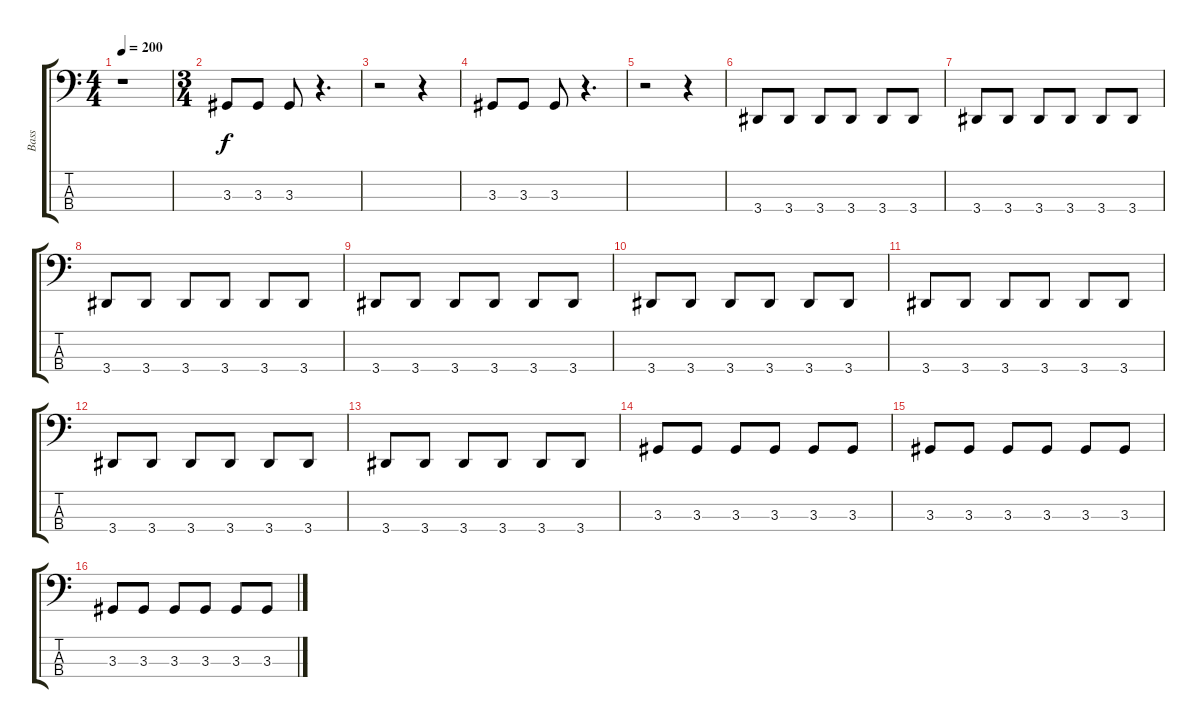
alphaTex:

\track ("Bass" "Bass") {instrument electricbassfinger}
\staff {score tabs}
\tuning (Eb2 Bb1 F1 C1) {hide}
\ts (4 4)
\tempo 200
\clef f4
\ks c
r.1{dy f instrument electricbassfinger} |
\ts (3 4)
3.3.8 3.3.8 3.3.8 r.4{d} |
r.2 r.4 |
3.3.8 3.3.8 3.3.8 r.4{d} |
r.2 r.4 |
3.4.8 3.4.8 3.4.8 3.4.8 3.4.8 3.4.8 |
3.4.8 3.4.8 3.4.8 3.4.8 3.4.8 3.4.8 |
3.4.8 3.4.8 3.4.8 3.4.8 3.4.8 3.4.8 |
3.4.8 3.4.8 3.4.8 3.4.8 3.4.8 3.4.8 |
3.4.8 3.4.8 3.4.8 3.4.8 3.4.8 3.4.8 |
3.4.8 3.4.8 3.4.8 3.4.8 3.4.8 3.4.8 |
3.4.8 3.4.8 3.4.8 3.4.8 3.4.8 3.4.8 |
3.4.8 3.4.8 3.4.8 3.4.8 3.4.8 3.4.8 |
3.3.8 3.3.8 3.3.8 3.3.8 3.3.8 3.3.8 |
3.3.8 3.3.8 3.3.8 3.3.8 3.3.8 3.3.8 |
3.3.8 3.3.8 3.3.8 3.3.8 3.3.8 3.3.8
